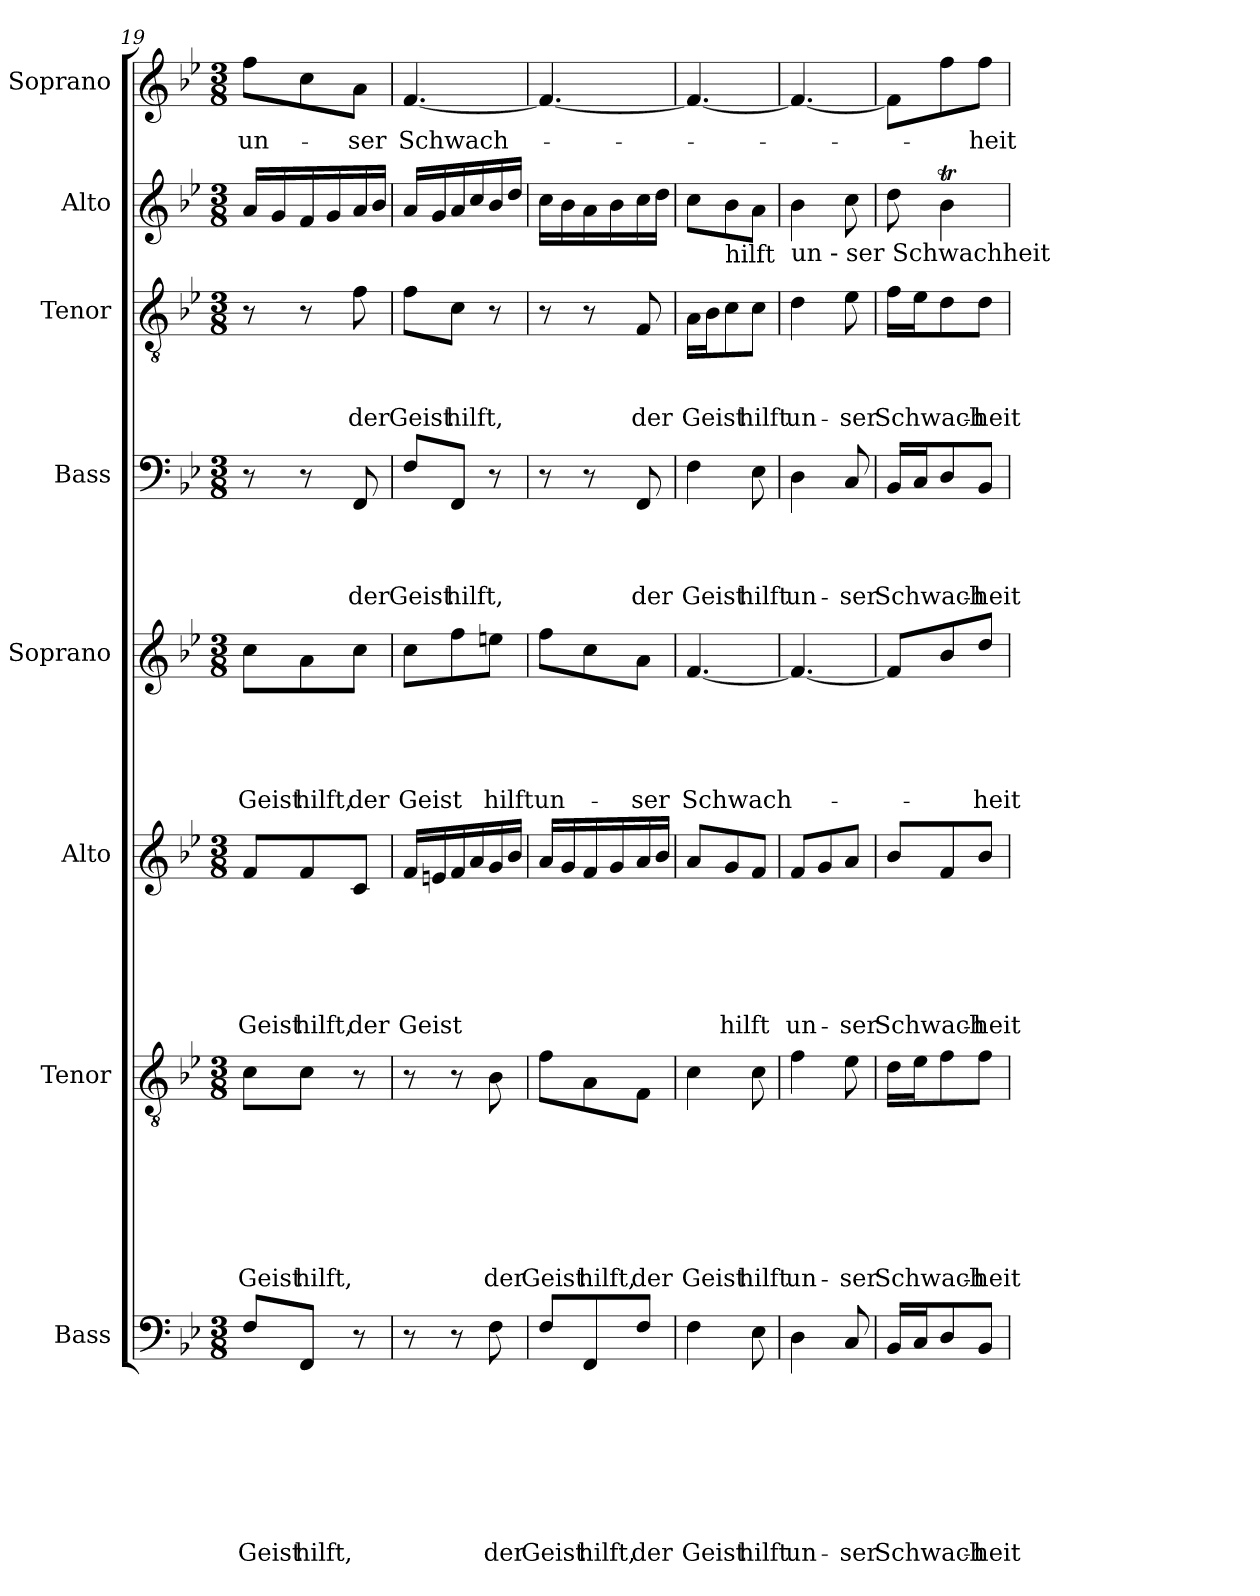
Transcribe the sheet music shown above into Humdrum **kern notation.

**kern	**text	**text	**text	**text	**text	**text	**text	**text	**kern	**text	**text	**text	**text	**text	**text	**text	**kern	**text	**text	**text	**text	**text	**text	**kern	**text	**text	**text	**text	**text	**kern	**text	**text	**text	**text	**kern	**text	**text	**text	**kern	**text	**kern	**text
*part8	*part8	*part8	*part8	*part8	*part8	*part8	*part8	*part8	*part7	*part7	*part7	*part7	*part7	*part7	*part7	*part7	*part6	*part6	*part6	*part6	*part6	*part6	*part6	*part5	*part5	*part5	*part5	*part5	*part5	*part4	*part4	*part4	*part4	*part4	*part3	*part3	*part3	*part3	*part2	*part2	*part1	*part1
*staff8	*staff8	*staff8	*staff8	*staff8	*staff8	*staff8	*staff8	*staff8	*staff7	*staff7	*staff7	*staff7	*staff7	*staff7	*staff7	*staff7	*staff6	*staff6	*staff6	*staff6	*staff6	*staff6	*staff6	*staff5	*staff5	*staff5	*staff5	*staff5	*staff5	*staff4	*staff4	*staff4	*staff4	*staff4	*staff3	*staff3	*staff3	*staff3	*staff2	*staff2	*staff1	*staff1
*I"Bass	*	*	*	*	*	*	*	*	*I"Tenor	*	*	*	*	*	*	*	*I"Alto	*	*	*	*	*	*	*I"Soprano	*	*	*	*	*	*I"Bass	*	*	*	*	*I"Tenor	*	*	*	*I"Alto	*	*I"Soprano	*
*clefF4	*	*	*	*	*	*	*	*	*clefGv2	*	*	*	*	*	*	*	*clefG2	*	*	*	*	*	*	*clefG2	*	*	*	*	*	*clefF4	*	*	*	*	*clefGv2	*	*	*	*clefG2	*	*clefG2	*
*k[b-e-]	*	*	*	*	*	*	*	*	*k[b-e-]	*	*	*	*	*	*	*	*k[b-e-]	*	*	*	*	*	*	*k[b-e-]	*	*	*	*	*	*k[b-e-]	*	*	*	*	*k[b-e-]	*	*	*	*k[b-e-]	*	*k[b-e-]	*
*B-:	*	*	*	*	*	*	*	*	*B-:	*	*	*	*	*	*	*	*B-:	*	*	*	*	*	*	*B-:	*	*	*	*	*	*B-:	*	*	*	*	*B-:	*	*	*	*B-:	*	*B-:	*
*M3/8	*	*	*	*	*	*	*	*	*M3/8	*	*	*	*	*	*	*	*M3/8	*	*	*	*	*	*	*M3/8	*	*	*	*	*	*M3/8	*	*	*	*	*M3/8	*	*	*	*M3/8	*	*M3/8	*
=19	=19	=19	=19	=19	=19	=19	=19	=19	=19	=19	=19	=19	=19	=19	=19	=19	=19	=19	=19	=19	=19	=19	=19	=19	=19	=19	=19	=19	=19	=19	=19	=19	=19	=19	=19	=19	=19	=19	=19	=19	=19	=19
!	!	!	!	!	!	!	!	!LO:LY:b	!	!	!	!	!	!	!	!LO:LY:b	!	!	!	!	!	!	!LO:LY:b	!	!	!	!	!	!LO:LY:b	!	!	!	!	!	!	!	!	!	!	!	!	!LO:LY:b
8F/L	.	.	.	.	.	.	.	Geist	8c\L	.	.	.	.	.	.	Geist	8f/L	.	.	.	.	.	Geist	8cc\L	.	.	.	.	Geist	8r	.	.	.	.	8r	.	.	.	16a/LL	.	8ff\L	un-
.	.	.	.	.	.	.	.	.	.	.	.	.	.	.	.	.	.	.	.	.	.	.	.	.	.	.	.	.	.	.	.	.	.	.	.	.	.	.	16g/	.	.	.
!	!	!	!	!	!	!	!	!LO:LY:b	!	!	!	!	!	!	!	!LO:LY:b	!	!	!	!	!	!	!LO:LY:b	!	!	!	!	!	!LO:LY:b	!	!	!	!	!	!	!	!	!	!	!	!	!
8FF/J	.	.	.	.	.	.	.	hilft,	8c\J	.	.	.	.	.	.	hilft,	8f/	.	.	.	.	.	hilft,	8a\	.	.	.	.	hilft,	8r	.	.	.	.	8r	.	.	.	16f/	.	8cc\	.
.	.	.	.	.	.	.	.	.	.	.	.	.	.	.	.	.	.	.	.	.	.	.	.	.	.	.	.	.	.	.	.	.	.	.	.	.	.	.	16g/	.	.	.
!	!	!	!	!	!	!	!	!	!	!	!	!	!	!	!	!	!	!	!	!	!	!	!LO:LY:b	!	!	!	!	!	!LO:LY:b	!	!	!	!	!LO:LY:b	!	!	!	!LO:LY:b	!	!	!	!LO:LY:b
8r	.	.	.	.	.	.	.	.	8r	.	.	.	.	.	.	.	8c/J	.	.	.	.	.	der	8cc\J	.	.	.	.	der	8FF/	.	.	.	der	8f\	.	.	der	16a/	.	8a\J	-ser
.	.	.	.	.	.	.	.	.	.	.	.	.	.	.	.	.	.	.	.	.	.	.	.	.	.	.	.	.	.	.	.	.	.	.	.	.	.	.	16b-/JJ	.	.	.
=20	=20	=20	=20	=20	=20	=20	=20	=20	=20	=20	=20	=20	=20	=20	=20	=20	=20	=20	=20	=20	=20	=20	=20	=20	=20	=20	=20	=20	=20	=20	=20	=20	=20	=20	=20	=20	=20	=20	=20	=20	=20	=20
!	!	!	!	!	!	!	!	!	!	!	!	!	!	!	!	!	!	!	!	!	!	!	!LO:LY:b	!	!	!	!	!	!LO:LY:b	!	!	!	!	!LO:LY:b	!	!	!	!LO:LY:b	!	!	!	!LO:LY:b
8r	.	.	.	.	.	.	.	.	8r	.	.	.	.	.	.	.	16f/LL	.	.	.	.	.	Geist	8cc\L	.	.	.	.	Geist	8F/L	.	.	.	Geist	8f\L	.	.	Geist	16a/LL	.	[<4.f/	Schwach-
.	.	.	.	.	.	.	.	.	.	.	.	.	.	.	.	.	16en/	.	.	.	.	.	.	.	.	.	.	.	.	.	.	.	.	.	.	.	.	.	16g/	.	.	.
!	!	!	!	!	!	!	!	!	!	!	!	!	!	!	!	!	!	!	!	!	!	!	!	!	!	!	!	!	!	!	!	!	!	!LO:LY:b	!	!	!	!LO:LY:b	!	!	!	!
8r	.	.	.	.	.	.	.	.	8r	.	.	.	.	.	.	.	16f/	.	.	.	.	.	.	8ff\	.	.	.	.	.	8FF/J	.	.	.	hilft,	8c\J	.	.	hilft,	16a/	.	.	.
.	.	.	.	.	.	.	.	.	.	.	.	.	.	.	.	.	16a/	.	.	.	.	.	.	.	.	.	.	.	.	.	.	.	.	.	.	.	.	.	16cc/	.	.	.
!	!	!	!	!	!	!	!	!LO:LY:b	!	!	!	!	!	!	!	!LO:LY:b	!	!	!	!	!	!	!	!	!	!	!	!	!LO:LY:b	!	!	!	!	!	!	!	!	!	!	!	!	!
8F\	.	.	.	.	.	.	.	der	8B-\	.	.	.	.	.	.	der	16g/	.	.	.	.	.	.	8een\J	.	.	.	.	hilft	8r	.	.	.	.	8r	.	.	.	16b-/	.	.	.
.	.	.	.	.	.	.	.	.	.	.	.	.	.	.	.	.	16b-/JJ	.	.	.	.	.	.	.	.	.	.	.	.	.	.	.	.	.	.	.	.	.	16dd/JJ	.	.	.
=21	=21	=21	=21	=21	=21	=21	=21	=21	=21	=21	=21	=21	=21	=21	=21	=21	=21	=21	=21	=21	=21	=21	=21	=21	=21	=21	=21	=21	=21	=21	=21	=21	=21	=21	=21	=21	=21	=21	=21	=21	=21	=21
!	!	!	!	!	!	!	!	!LO:LY:b	!	!	!	!	!	!	!	!LO:LY:b	!	!	!	!	!	!	!	!	!	!	!	!	!LO:LY:b	!	!	!	!	!	!	!	!	!	!	!	!	!
8F/L	.	.	.	.	.	.	.	Geist	8f\L	.	.	.	.	.	.	Geist	16a/LL	.	.	.	.	.	.	8ff\L	.	.	.	.	un-	8r	.	.	.	.	8r	.	.	.	16cc\LL	.	4.f/_	.
.	.	.	.	.	.	.	.	.	.	.	.	.	.	.	.	.	16g/	.	.	.	.	.	.	.	.	.	.	.	.	.	.	.	.	.	.	.	.	.	16b-\	.	.	.
!	!	!	!	!	!	!	!	!LO:LY:b	!	!	!	!	!	!	!	!LO:LY:b	!	!	!	!	!	!	!	!	!	!	!	!	!	!	!	!	!	!	!	!	!	!	!	!	!	!
8FF/	.	.	.	.	.	.	.	hilft,	8A\	.	.	.	.	.	.	hilft,	16f/	.	.	.	.	.	.	8cc\	.	.	.	.	.	8r	.	.	.	.	8r	.	.	.	16a\	.	.	.
.	.	.	.	.	.	.	.	.	.	.	.	.	.	.	.	.	16g/	.	.	.	.	.	.	.	.	.	.	.	.	.	.	.	.	.	.	.	.	.	16b-\	.	.	.
!	!	!	!	!	!	!	!	!LO:LY:b	!	!	!	!	!	!	!	!LO:LY:b	!	!	!	!	!	!	!	!	!	!	!	!	!LO:LY:b	!	!	!	!	!LO:LY:b	!	!	!	!LO:LY:b	!	!	!	!
8F/J	.	.	.	.	.	.	.	der	8F\J	.	.	.	.	.	.	der	16a/	.	.	.	.	.	.	8a\J	.	.	.	.	-ser	8FF/	.	.	.	der	8F/	.	.	der	16cc\	.	.	.
.	.	.	.	.	.	.	.	.	.	.	.	.	.	.	.	.	16b-/JJ	.	.	.	.	.	.	.	.	.	.	.	.	.	.	.	.	.	.	.	.	.	16dd\JJ	.	.	.
=22	=22	=22	=22	=22	=22	=22	=22	=22	=22	=22	=22	=22	=22	=22	=22	=22	=22	=22	=22	=22	=22	=22	=22	=22	=22	=22	=22	=22	=22	=22	=22	=22	=22	=22	=22	=22	=22	=22	=22	=22	=22	=22
!	!	!	!	!	!	!	!	!LO:LY:b	!	!	!	!	!	!	!	!LO:LY:b	!	!	!	!	!	!	!	!	!	!	!	!	!LO:LY:b	!	!	!	!	!LO:LY:b	!	!	!	!LO:LY:b	!	!	!	!
4F\	.	.	.	.	.	.	.	Geist	4c\	.	.	.	.	.	.	Geist	8a/L	.	.	.	.	.	.	[<4.f/	.	.	.	.	Schwach-	4F\	.	.	.	Geist	16A\LL	.	.	Geist	8cc\L	.	4.f/_	.
.	.	.	.	.	.	.	.	.	.	.	.	.	.	.	.	.	.	.	.	.	.	.	.	.	.	.	.	.	.	.	.	.	.	.	16B-\J	.	.	.	.	.	.	.
!	!	!	!	!	!	!	!	!	!	!	!	!	!	!	!	!	!	!	!	!	!	!	!	!	!	!	!	!	!	!	!	!	!	!	!	!	!	!	!LO:TX:b:t=hilft	!	!	!
!	!	!	!	!	!	!	!	!	!	!	!	!	!	!	!	!	!	!	!	!	!	!	!LO:LY:b	!	!	!	!	!	!	!	!	!	!	!	!	!	!	!	!	!	!	!
.	.	.	.	.	.	.	.	.	.	.	.	.	.	.	.	.	8g/	.	.	.	.	.	hilft	.	.	.	.	.	.	.	.	.	.	.	8c\	.	.	.	8b-\	.	.	.
!	!	!	!	!	!	!	!	!LO:LY:b	!	!	!	!	!	!	!	!LO:LY:b	!	!	!	!	!	!	!	!	!	!	!	!	!	!	!	!	!	!LO:LY:b	!	!	!	!LO:LY:b	!	!	!	!
8E-\	.	.	.	.	.	.	.	hilft	8c\	.	.	.	.	.	.	hilft	8f/J	.	.	.	.	.	.	.	.	.	.	.	.	8E-\	.	.	.	hilft	8c\J	.	.	hilft	8a\J	.	.	.
=23	=23	=23	=23	=23	=23	=23	=23	=23	=23	=23	=23	=23	=23	=23	=23	=23	=23	=23	=23	=23	=23	=23	=23	=23	=23	=23	=23	=23	=23	=23	=23	=23	=23	=23	=23	=23	=23	=23	=23	=23	=23	=23
!	!	!	!	!	!	!	!	!	!	!	!	!	!	!	!	!	!	!	!	!	!	!	!	!	!	!	!	!	!	!	!	!	!	!	!	!	!	!	!LO:TX:b:t=un - ser Schwachheit	!	!	!
!	!	!	!	!	!	!	!	!LO:LY:b	!	!	!	!	!	!	!	!LO:LY:b	!	!	!	!	!	!	!LO:LY:b	!	!	!	!	!	!	!	!	!	!	!LO:LY:b	!	!	!	!LO:LY:b	!	!	!	!
4D\	.	.	.	.	.	.	.	un-	4f\	.	.	.	.	.	.	un-	8f/L	.	.	.	.	.	un-	4.f/_	.	.	.	.	.	4D\	.	.	.	un-	4d\	.	.	un-	4b-\	.	4.f/_	.
.	.	.	.	.	.	.	.	.	.	.	.	.	.	.	.	.	8g/	.	.	.	.	.	.	.	.	.	.	.	.	.	.	.	.	.	.	.	.	.	.	.	.	.
!	!	!	!	!	!	!	!	!LO:LY:b	!	!	!	!	!	!	!	!LO:LY:b	!	!	!	!	!	!	!LO:LY:b	!	!	!	!	!	!	!	!	!	!	!LO:LY:b	!	!	!	!LO:LY:b	!	!	!	!
8C/	.	.	.	.	.	.	.	-ser	8e-\	.	.	.	.	.	.	-ser	8a/J	.	.	.	.	.	-ser	.	.	.	.	.	.	8C/	.	.	.	-ser	8e-\	.	.	-ser	8cc\	.	.	.
=24	=24	=24	=24	=24	=24	=24	=24	=24	=24	=24	=24	=24	=24	=24	=24	=24	=24	=24	=24	=24	=24	=24	=24	=24	=24	=24	=24	=24	=24	=24	=24	=24	=24	=24	=24	=24	=24	=24	=24	=24	=24	=24
!	!	!	!	!	!	!	!	!LO:LY:b	!	!	!	!	!	!	!	!LO:LY:b	!	!	!	!	!	!	!LO:LY:b	!	!	!	!	!	!	!	!	!	!	!LO:LY:b	!	!	!	!LO:LY:b	!	!	!	!
16BB-/LL	.	.	.	.	.	.	.	Schwach-	16d\LL	.	.	.	.	.	.	Schwach-	8b-/L	.	.	.	.	.	Schwach-	8f/L]	.	.	.	.	.	16BB-/LL	.	.	.	Schwach-	16f\LL	.	.	Schwach-	8dd\	.	8f\L]	.
16C/J	.	.	.	.	.	.	.	.	16e-\J	.	.	.	.	.	.	.	.	.	.	.	.	.	.	.	.	.	.	.	.	16C/J	.	.	.	.	16e-\J	.	.	.	.	.	.	.
8D/	.	.	.	.	.	.	.	.	8f\	.	.	.	.	.	.	.	8f/	.	.	.	.	.	.	8b-/	.	.	.	.	.	8D/	.	.	.	.	8d\	.	.	.	4b-T\	.	8ff\	.
!	!	!	!	!	!	!	!	!LO:LY:b	!	!	!	!	!	!	!	!LO:LY:b	!	!	!	!	!	!	!LO:LY:b	!	!	!	!	!	!LO:LY:b	!	!	!	!	!LO:LY:b	!	!	!	!LO:LY:b	!	!	!	!LO:LY:b
8BB-/J	.	.	.	.	.	.	.	-heit	8f\J	.	.	.	.	.	.	-heit	8b-/J	.	.	.	.	.	-heit	8dd/J	.	.	.	.	-heit	8BB-/J	.	.	.	-heit	8d\J	.	.	-heit	.	.	8ff\J	-heit
=	=	=	=	=	=	=	=	=	=	=	=	=	=	=	=	=	=	=	=	=	=	=	=	=	=	=	=	=	=	=	=	=	=	=	=	=	=	=	=	=	=	=
*-	*-	*-	*-	*-	*-	*-	*-	*-	*-	*-	*-	*-	*-	*-	*-	*-	*-	*-	*-	*-	*-	*-	*-	*-	*-	*-	*-	*-	*-	*-	*-	*-	*-	*-	*-	*-	*-	*-	*-	*-	*-	*-
